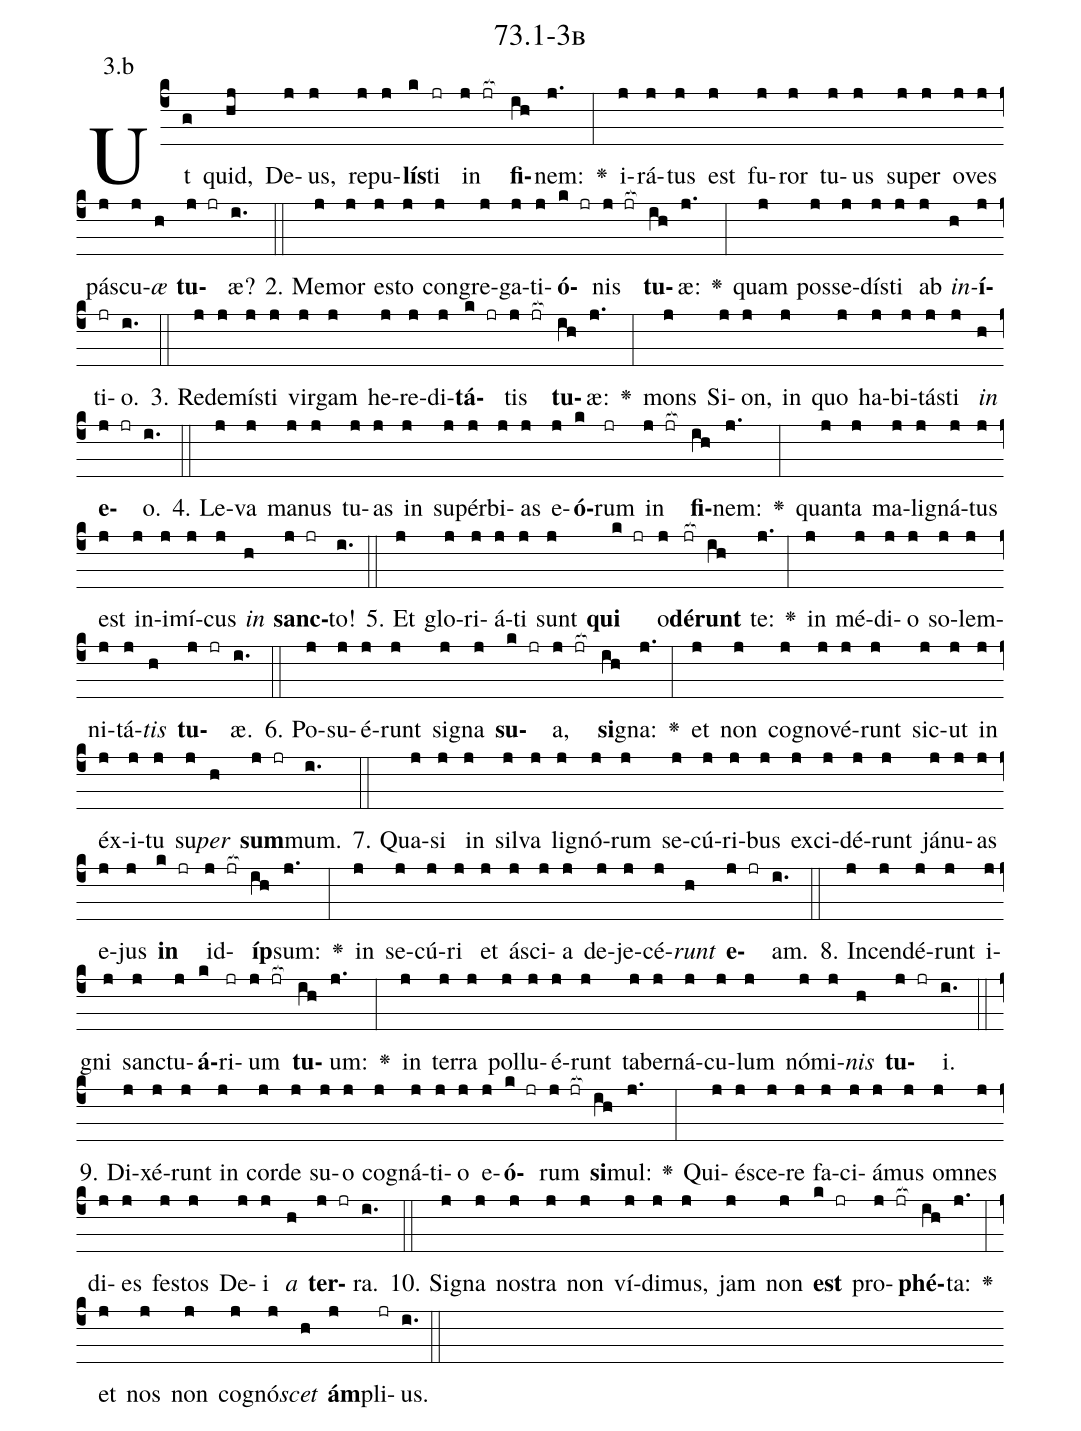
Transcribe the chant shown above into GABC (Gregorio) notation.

name: 73.1-3b;
annotation: 3.b;
%%
(c4)Ut(g) quid,(hj) De(j)us,(j) re(j)pu(j)<b>lís</b>(k)ti(jr) in(j jr[ocb:1{]) <b>fi</b>(ih[ocb:0}])nem:(j.) <v>\greheightstar</v>(:) i(j)rá(j)tus(j) est(j) fu(j)ror(j) tu(j)us(j) su(j)per(j) o(j)ves(j) pás(j)cu(j)<i>æ</i>(h) <b>tu</b>(j jr)æ?(i.) (::)
2. Me(j)mor(j) es(j)to(j) con(j)gre(j)ga(j)ti(j)<b>ó</b>(k jr)nis(j jr[ocb:1{]) <b>tu</b>(ih[ocb:0}])æ:(j.) <v>\greheightstar</v>(:) quam(j) pos(j)se(j)dís(j)ti(j) ab(j) <i>in</i>(h)<b>í</b>(j)ti(jr)o.(i.) (::)
3. Red(j)e(j)mís(j)ti(j) vir(j)gam(j) he(j)re(j)di(j)<b>tá</b>(k jr)tis(j jr[ocb:1{]) <b>tu</b>(ih[ocb:0}])æ:(j.) <v>\greheightstar</v>(:) mons(j) Si(j)on,(j) in(j) quo(j) ha(j)bi(j)tás(j)ti(j) <i>in</i>(h) <b>e</b>(j jr)o.(i.) (::)
4. Le(j)va(j) ma(j)nus(j) tu(j)as(j) in(j) su(j)pér(j)bi(j)as(j) e(j)<b>ó</b>(k)rum(jr) in(j jr[ocb:1{]) <b>fi</b>(ih[ocb:0}])nem:(j.) <v>\greheightstar</v>(:) quan(j)ta(j) ma(j)li(j)gná(j)tus(j) est(j) in(j)i(j)mí(j)cus(j) <i>in</i>(h) <b>sanc</b>(j jr)to!(i.) (::)
5. Et(j) glo(j)ri(j)á(j)ti(j) sunt(j) <b>qui</b>(k jr) o(j)<b>dé</b>(jr[ocb:1{])<b>runt</b>(ih[ocb:0}]) te:(j.) <v>\greheightstar</v>(:) in(j) mé(j)di(j)o(j) so(j)lem(j)ni(j)tá(j)<i>tis</i>(h) <b>tu</b>(j jr)æ.(i.) (::)
6. Po(j)su(j)é(j)runt(j) si(j)gna(j) <b>su</b>(k jr)a,(j jr[ocb:1{]) <b>si</b>(ih[ocb:0}])gna:(j.) <v>\greheightstar</v>(:) et(j) non(j) co(j)gno(j)vé(j)runt(j) sic(j)ut(j) in(j) éx(j)i(j)tu(j) su(j)<i>per</i>(h) <b>sum</b>(j jr)mum.(i.) (::)
7. Qua(j)si(j) in(j) sil(j)va(j) li(j)gnó(j)rum(j) se(j)cú(j)ri(j)bus(j) ex(j)ci(j)dé(j)runt(j) já(j)nu(j)as(j) e(j)jus(j) <b>in</b>(k jr) id(j jr[ocb:1{])<b>íp</b>(ih[ocb:0}])sum:(j.) <v>\greheightstar</v>(:) in(j) se(j)cú(j)ri(j) et(j) á(j)sci(j)a(j) de(j)je(j)cé(j)<i>runt</i>(h) <b>e</b>(j jr)am.(i.) (::)
8. In(j)cen(j)dé(j)runt(j) i(j)gni(j) sanc(j)tu(j)<b>á</b>(k)ri(jr)um(j jr[ocb:1{]) <b>tu</b>(ih[ocb:0}])um:(j.) <v>\greheightstar</v>(:) in(j) ter(j)ra(j) pol(j)lu(j)é(j)runt(j) ta(j)ber(j)ná(j)cu(j)lum(j) nó(j)mi(j)<i>nis</i>(h) <b>tu</b>(j jr)i.(i.) (::)
9. Di(j)xé(j)runt(j) in(j) cor(j)de(j) su(j)o(j) co(j)gná(j)ti(j)o(j) e(j)<b>ó</b>(k jr)rum(j jr[ocb:1{]) <b>si</b>(ih[ocb:0}])mul:(j.) <v>\greheightstar</v>(:) Qui(j)é(j)sce(j)re(j) fa(j)ci(j)á(j)mus(j) om(j)nes(j) di(j)es(j) fes(j)tos(j) De(j)i(j) <i>a</i>(h) <b>ter</b>(j jr)ra.(i.) (::)
10. Si(j)gna(j) nos(j)tra(j) non(j) ví(j)di(j)mus,(j) jam(j) non(j) <b>est</b>(k jr) pro(j jr[ocb:1{])<b>phé</b>(ih[ocb:0}])ta:(j.) <v>\greheightstar</v>(:) et(j) nos(j) non(j) co(j)gnó(j)<i>scet</i>(h) <b>ám</b>(j)pli(jr)us.(i.) (::)
